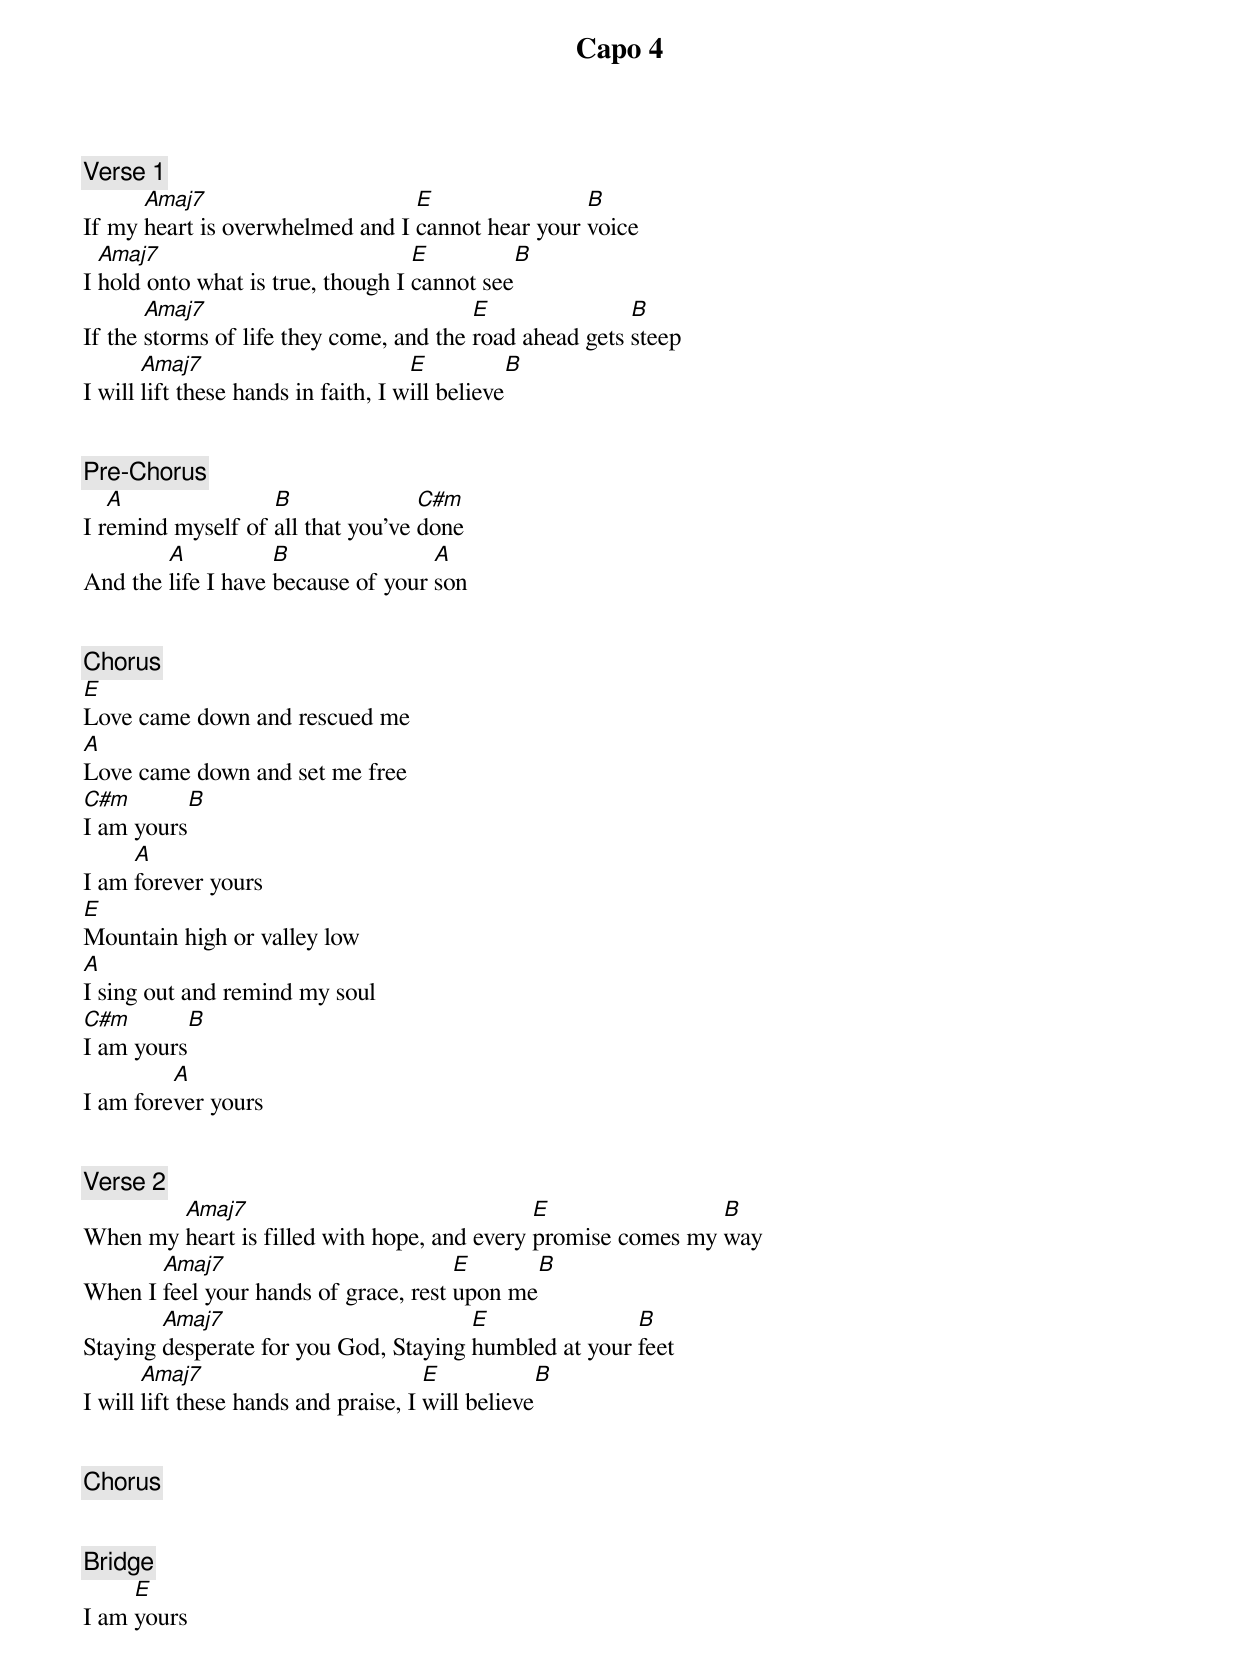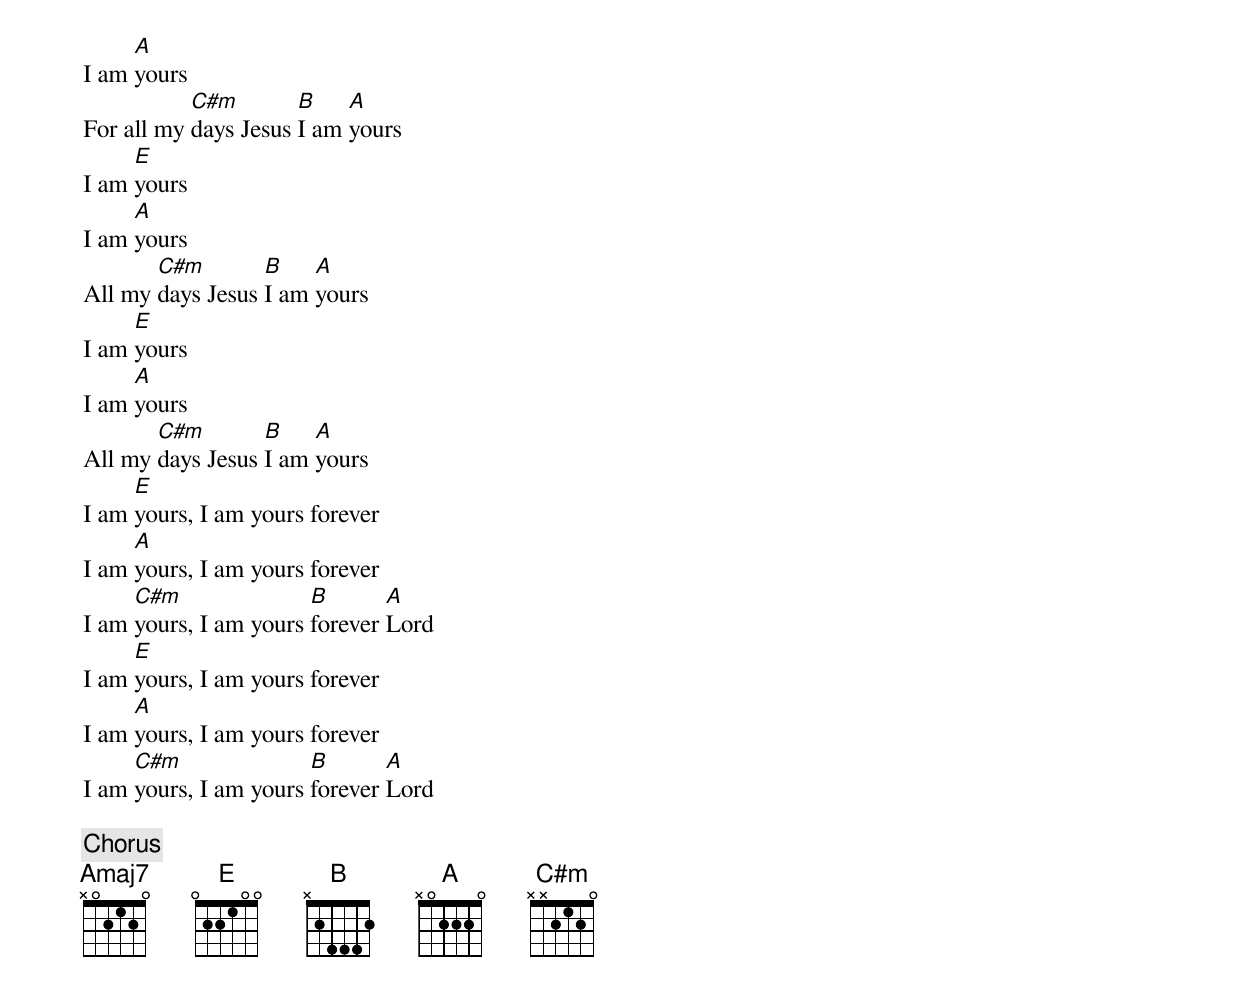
Capo 4

[Verse 1]
      Amaj7                      E                B
If my heart is overwhelmed and I cannot hear your voice
  Amaj7                            E              B
I hold onto what is true, though I cannot see
       Amaj7                             E               B
If the storms of life they come, and the road ahead gets steep
       Amaj7                         E               B
I will lift these hands in faith, I will believe


[Pre-Chorus]
   A               B               C#m
I remind myself of all that you’ve done
        A           B               A
And the life I have because of your son


[Chorus]
E
Love came down and rescued me
A
Love came down and set me free
C#m             B
I am yours
     A
I am forever yours
E
Mountain high or valley low
A
I sing out and remind my soul
C#m             B
I am yours
         A
I am forever yours


[Verse 2]
        Amaj7                                E                B
When my heart is filled with hope, and every promise comes my way
       Amaj7                          E       B
When I feel your hands of grace, rest upon me
        Amaj7                          E               B
Staying desperate for you God, Staying humbled at your feet
       Amaj7                          E                 B
I will lift these hands and praise, I will believe


[Chorus]


[Bridge]
     E
I am yours
     A
I am yours
           C#m        B    A
For all my days Jesus I am yours
     E
I am yours
     A
I am yours
       C#m        B    A
All my days Jesus I am yours
     E
I am yours
     A
I am yours
       C#m        B    A
All my days Jesus I am yours
     E
I am yours, I am yours forever
     A
I am yours, I am yours forever
     C#m               B       A
I am yours, I am yours forever Lord
     E
I am yours, I am yours forever
     A
I am yours, I am yours forever
     C#m               B       A
I am yours, I am yours forever Lord

[Chorus]
